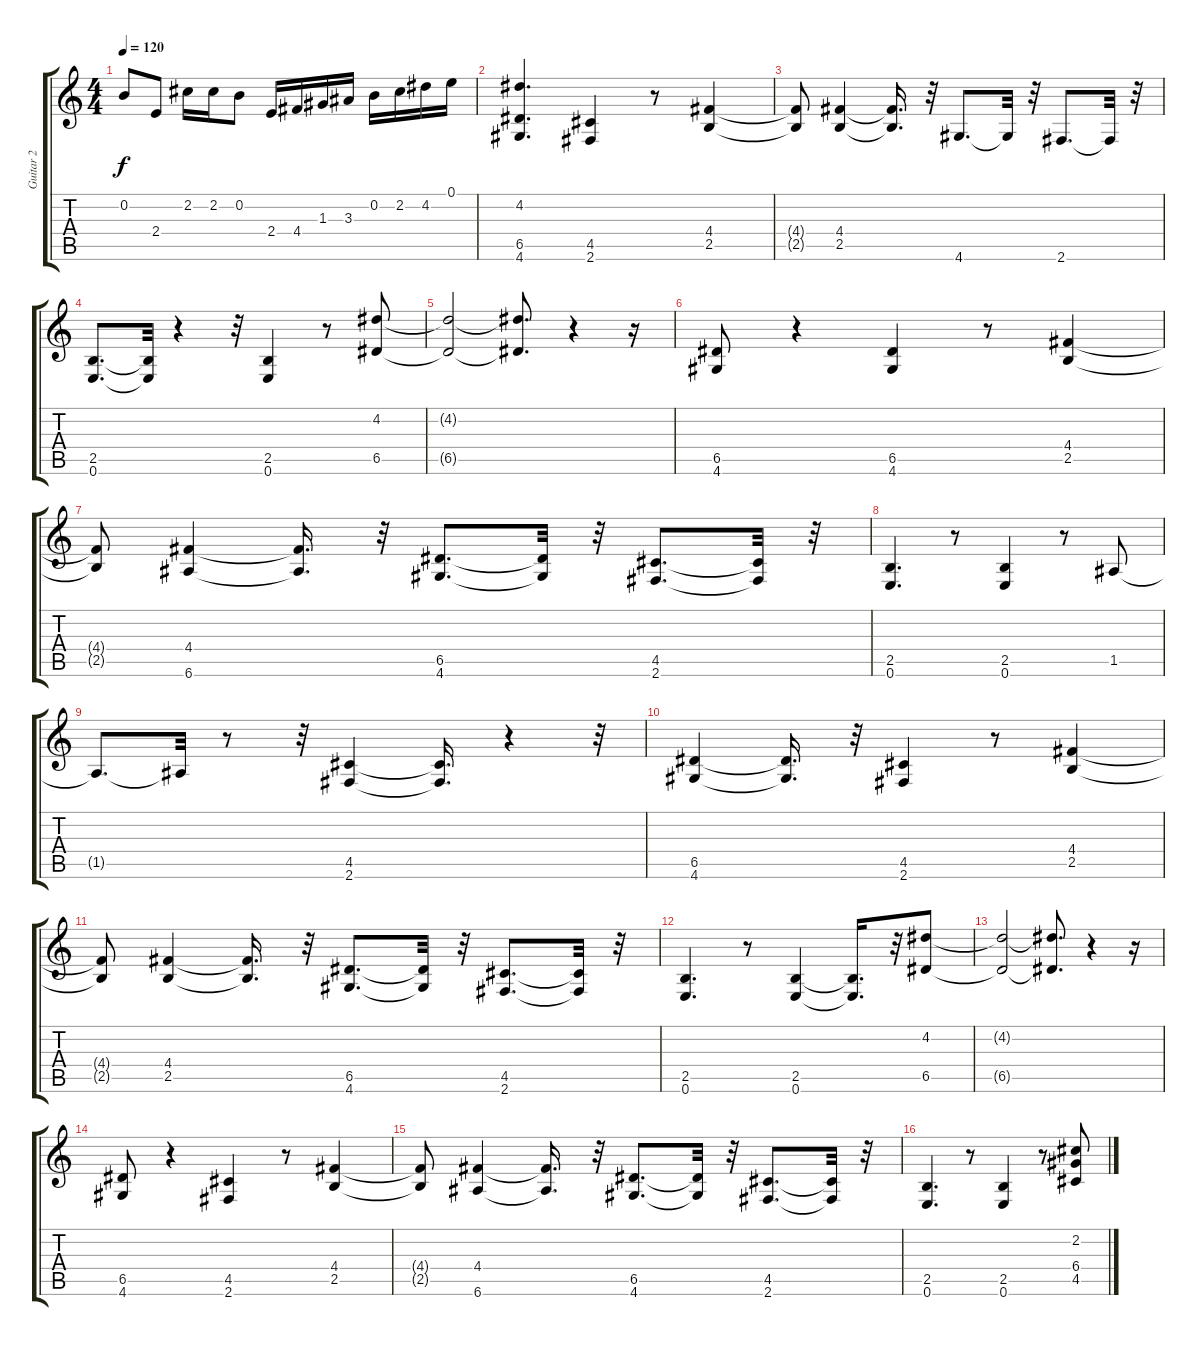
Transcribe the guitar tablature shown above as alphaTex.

\track ("Guitar 2" "Guitar 2") {instrument distortionguitar}
\staff {score tabs}
\tuning (E4 B3 G3 D3 A2 E2) {hide}
\ts (4 4)
\tempo 120
\clef g2
\ks c
0.2.8{dy f} 2.4.8 2.2.16 2.2.16 0.2.8 2.4.16 4.4.16 1.3.16 3.3.16 0.2.16 2.2.16 4.2.16 0.1.16 |
(4.2 6.5 4.6).4{d} (4.5 2.6).4 r.8 (4.4 2.5).4 |
(4.4{t} 2.5{t}).8 (4.4 2.5).4 (4.4{t} 2.5{t}).16{d} r.32 4.6.8{d} 4.6{t}.32 r.32 2.6.8{d} 2.6{t}.32 r.32 |
(2.5 0.6).8{d} (2.5{t} 0.6{t}).32 r.4 r.32 (2.5 0.6).4 r.8 (4.2 6.5).8 |
(4.2{t} 6.5{t}).2 (4.2{t} 6.5{t}).8{d} r.4 r.16 |
(6.5 4.6).8 r.4 (6.5 4.6).4 r.8 (4.4 2.5).4 |
(4.4{t} 2.5{t}).8 (4.4 6.6).4 (4.4{t} 6.6{t}).16{d} r.32 (6.5 4.6).8{d} (6.5{t} 4.6{t}).32 r.32 (4.5 2.6).8{d} (4.5{t} 2.6{t}).32 r.32 |
(2.5 0.6).4{d} r.8 (2.5 0.6).4 r.8 1.5.8 |
1.5{t}.8{d} 1.5{t}.32 r.8 r.32 (4.5 2.6).4 (4.5{t} 2.6{t}).16{d} r.4 r.32 |
(6.5 4.6).4 (6.5{t} 4.6{t}).16{d} r.32 (4.5 2.6).4 r.8 (4.4 2.5).4 |
(4.4{t} 2.5{t}).8 (4.4 2.5).4 (4.4{t} 2.5{t}).16{d} r.32 (6.5 4.6).8{d} (6.5{t} 4.6{t}).32 r.32 (4.5 2.6).8{d} (4.5{t} 2.6{t}).32 r.32 |
(2.5 0.6).4{d} r.8 (2.5 0.6).4 (2.5{t} 0.6{t}).16{d} r.32 (4.2 6.5).8 |
(4.2{t} 6.5{t}).2 (4.2{t} 6.5{t}).8{d} r.4 r.16 |
(6.5 4.6).8 r.4 (4.5 2.6).4 r.8 (4.4 2.5).4 |
(4.4{t} 2.5{t}).8 (4.4 6.6).4 (4.4{t} 6.6{t}).16{d} r.32 (6.5 4.6).8{d} (6.5{t} 4.6{t}).32 r.32 (4.5 2.6).8{d} (4.5{t} 2.6{t}).32 r.32 |
(2.5 0.6).4{d} r.8 (2.5 0.6).4 r.8 (2.2 6.4 4.5).8
